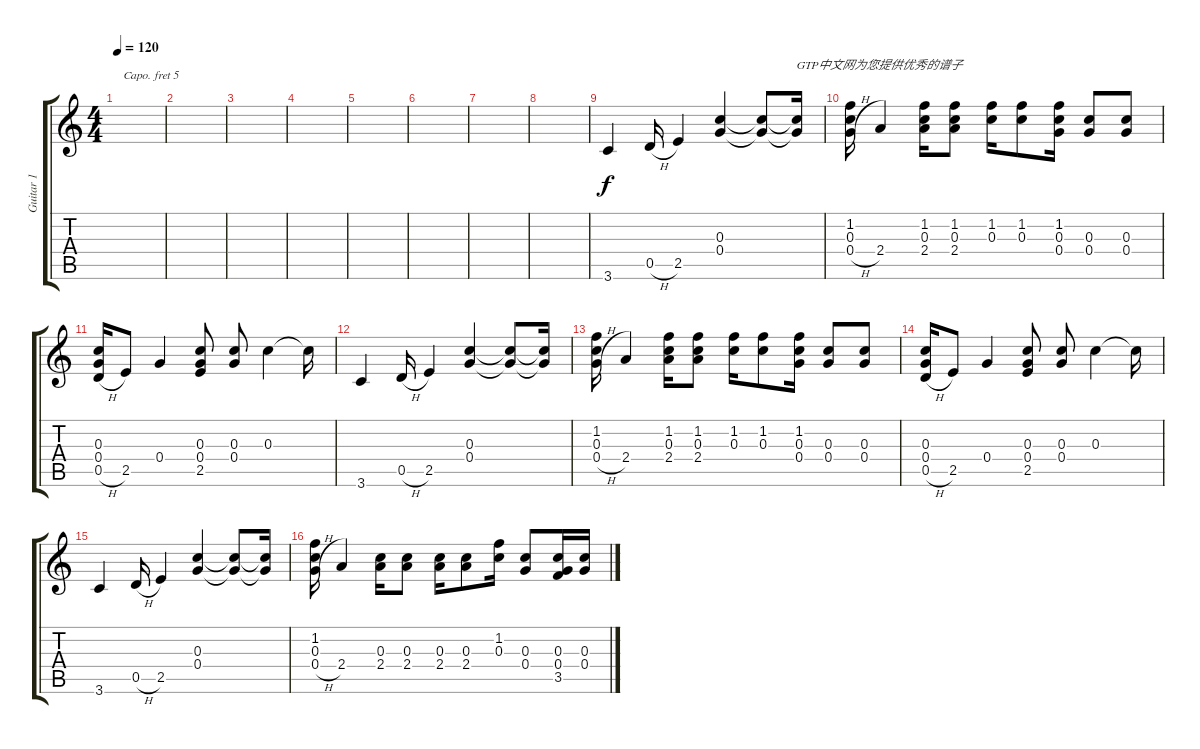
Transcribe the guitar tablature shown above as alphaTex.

\track ("Guitar 1" "Guitar 1") {instrument acousticguitarsteel}
\staff {score tabs}
\capo 5
\tuning (E4 B3 G3 D3 A2 E2) {hide}
\ts (4 4)
\tempo 120
\clef g2
\ks c
|
|
|
|
|
|
|
|
3.6.4 0.5{h}.16 2.5.4 (0.3 0.4).4 (0.3{t} 0.4{t}).8 (0.3{t} 0.4{t}).16{txt "GTP中文网为您提供优秀的谱子"} |
(1.2 0.3 0.4{h}).16 2.4.4 (1.2 0.3 2.4).16 (1.2 0.3 2.4).8 (1.2 0.3).16 (1.2 0.3).8 (1.2 0.3 0.4).16 (0.3 0.4).8 (0.3 0.4).8 |
(0.3 0.4 0.5{h}).16 2.5.8 0.4.4 (0.3 0.4 2.5).8 (0.3 0.4).8 0.3.4 0.3{t}.16 |
3.6.4 0.5{h}.16 2.5.4 (0.3 0.4).4 (0.3{t} 0.4{t}).8 (0.3{t} 0.4{t}).16 |
(1.2 0.3 0.4{h}).16 2.4.4 (1.2 0.3 2.4).16 (1.2 0.3 2.4).8 (1.2 0.3).16 (1.2 0.3).8 (1.2 0.3 0.4).16 (0.3 0.4).8 (0.3 0.4).8 |
(0.3 0.4 0.5{h}).16 2.5.8 0.4.4 (0.3 0.4 2.5).8 (0.3 0.4).8 0.3.4 0.3{t}.16 |
3.6.4 0.5{h}.16 2.5.4 (0.3 0.4).4 (0.3{t} 0.4{t}).8 (0.3{t} 0.4{t}).16 |
(1.2 0.3 0.4{h}).16 2.4.4 (0.3 2.4).16 (0.3 2.4).8 (0.3 2.4).16 (0.3 2.4).8 (1.2 0.3).16 (0.3 0.4).8 (0.3 0.4 3.5).16 (0.3 0.4).16
